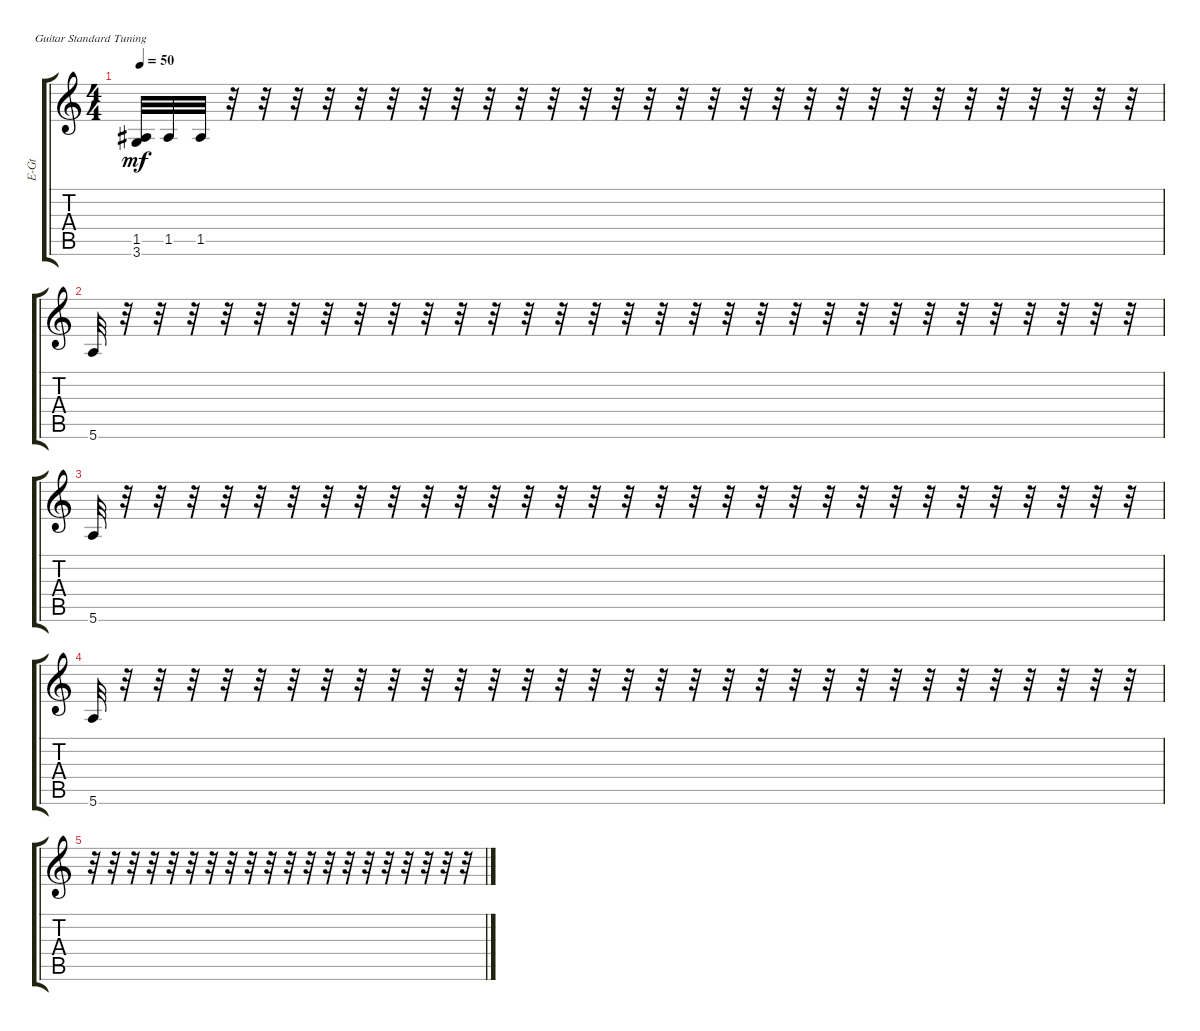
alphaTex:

\defaultSystemsLayout 4
\bracketExtendMode groupsimilarinstruments
\otherSystemsTrackNameOrientation horizontal
\track ("Electric Guitar" "E-Gt") {instrument overdrivenguitar}
\staff {score tabs}
\tuning (E4 B3 G3 D3 A2 E2)
\ts (4 4)
\tempo 50
\clef g2
\ks c
(3.6 1.5{acc #}).32{dy mf beam Up} 1.5{acc #}.32{beam Up} 1.5{acc #}.32{beam Up} r.32{beam Up} r.32{beam Up} r.32{beam Up} r.32{beam Up} r.32{beam Up} r.32{beam Up} r.32{beam Up} r.32{beam Up} r.32{beam Up} r.32{beam Up} r.32{beam Up} r.32{beam Up} r.32{beam Up} r.32{beam Up} r.32{beam Up} r.32{beam Up} r.32{beam Up} r.32{beam Up} r.32{beam Up} r.32{beam Up} r.32{beam Up} r.32{beam Up} r.32{beam Up} r.32{beam Up} r.32{beam Up} r.32{beam Up} r.32{beam Up} r.32{beam Up} r.32{beam Up} |
5.6.32{beam Up} r.32{beam Up} r.32{beam Up} r.32{beam Up} r.32{beam Up} r.32{beam Up} r.32{beam Up} r.32{beam Up} r.32{beam Up} r.32{beam Up} r.32{beam Up} r.32{beam Up} r.32{beam Up} r.32{beam Up} r.32{beam Up} r.32{beam Up} r.32{beam Up} r.32{beam Up} r.32{beam Up} r.32{beam Up} r.32{beam Up} r.32{beam Up} r.32{beam Up} r.32{beam Up} r.32{beam Up} r.32{beam Up} r.32{beam Up} r.32{beam Up} r.32{beam Up} r.32{beam Up} r.32{beam Up} r.32{beam Up} |
5.6.32{beam Up} r.32{beam Up} r.32{beam Up} r.32{beam Up} r.32{beam Up} r.32{beam Up} r.32{beam Up} r.32{beam Up} r.32{beam Up} r.32{beam Up} r.32{beam Up} r.32{beam Up} r.32{beam Up} r.32{beam Up} r.32{beam Up} r.32{beam Up} r.32{beam Up} r.32{beam Up} r.32{beam Up} r.32{beam Up} r.32{beam Up} r.32{beam Up} r.32{beam Up} r.32{beam Up} r.32{beam Up} r.32{beam Up} r.32{beam Up} r.32{beam Up} r.32{beam Up} r.32{beam Up} r.32{beam Up} r.32{beam Up} |
5.6.32{beam Up} r.32{beam Up} r.32{beam Up} r.32{beam Up} r.32{beam Up} r.32{beam Up} r.32{beam Up} r.32{beam Up} r.32{beam Up} r.32{beam Up} r.32{beam Up} r.32{beam Up} r.32{beam Up} r.32{beam Up} r.32{beam Up} r.32{beam Up} r.32{beam Up} r.32{beam Up} r.32{beam Up} r.32{beam Up} r.32{beam Up} r.32{beam Up} r.32{beam Up} r.32{beam Up} r.32{beam Up} r.32{beam Up} r.32{beam Up} r.32{beam Up} r.32{beam Up} r.32{beam Up} r.32{beam Up} r.32{beam Up} |
r.32{beam Down} r.32{beam Down} r.32{beam Down} r.32{beam Down} r.32{beam Down} r.32{beam Down} r.32{beam Down} r.32{beam Down} r.32{beam Down} r.32{beam Down} r.32{beam Down} r.32{beam Down} r.32{beam Down} r.32{beam Down} r.32{beam Down} r.32{beam Down} r.32{beam Down} r.32{beam Down} r.32{beam Down} r.32{beam Down}
